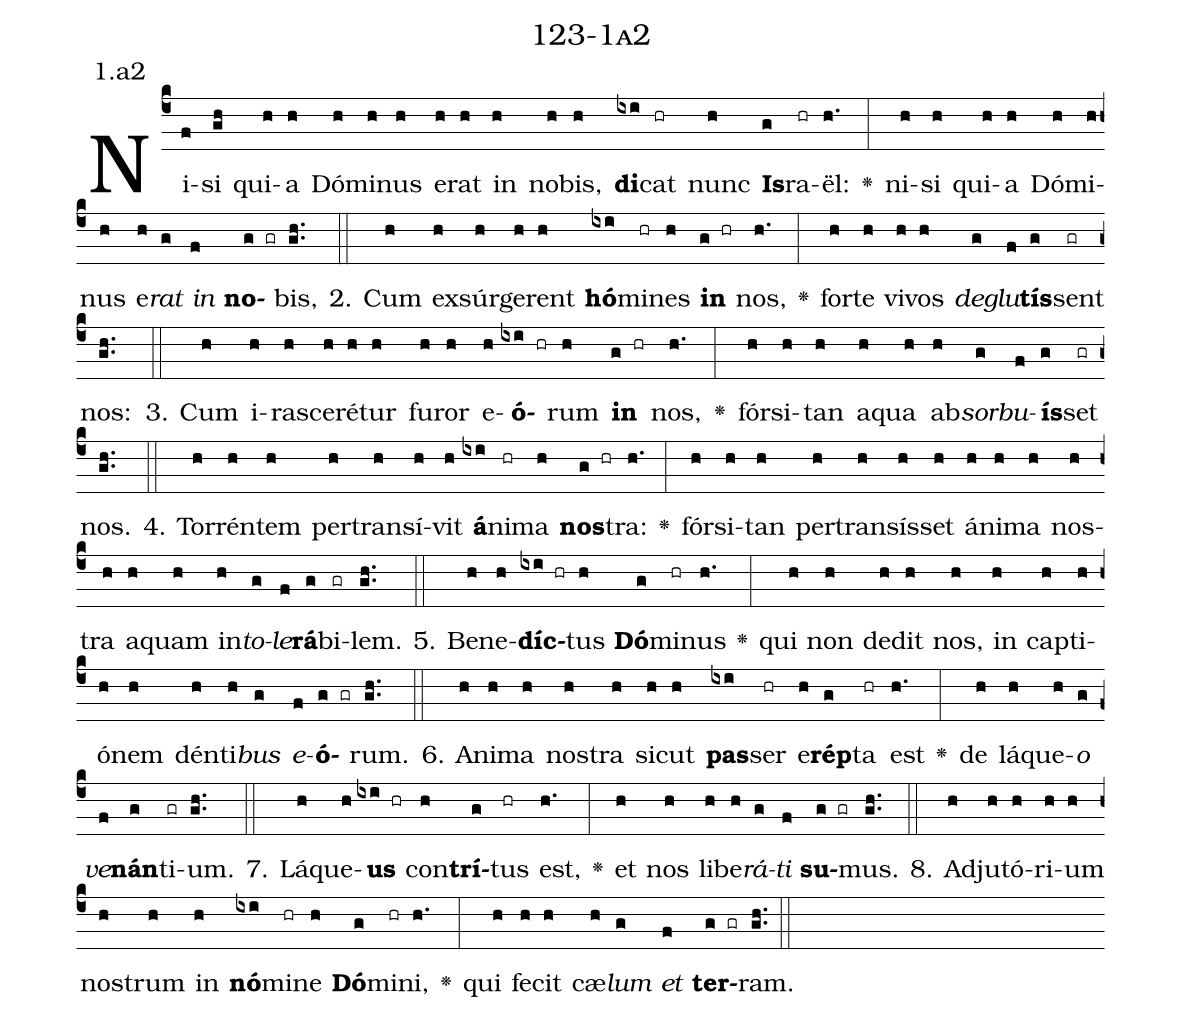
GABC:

name: 123-1a2;
annotation: 1.a2;
%%
(c4)Ni(f)si(gh) qui(h)a(h) Dó(h)mi(h)nus(h) e(h)rat(h) in(h) no(h)bis,(h) <b>di</b>(ixi)cat(hr) nunc(h) <b>Is</b>(g)ra(hr)ël:(h.) <v>\greheightstar</v>(:) ni(h)si(h) qui(h)a(h) Dó(h)mi(h)nus(h) e(h)<i>rat</i>(g) <i>in</i>(f) <b>no</b>(g gr)bis,(gh..) (::)
2. Cum(h) ex(h)súr(h)ge(h)rent(h) <b>hó</b>(ixi)mi(hr)nes(h) <b>in</b>(g hr) nos,(h.) <v>\greheightstar</v>(:) for(h)te(h) vi(h)vos(h) <i>de</i>(g)<i>glu</i>(f)<b>tís</b>(g)sent(gr) nos:(gh..) (::)
3. Cum(h) i(h)ra(h)sce(h)ré(h)tur(h) fu(h)ror(h) e(h)<b>ó</b>(ixi hr)rum(h) <b>in</b>(g hr) nos,(h.) <v>\greheightstar</v>(:) fór(h)si(h)tan(h) a(h)qua(h) ab(h)<i>sor</i>(g)<i>bu</i>(f)<b>ís</b>(g)set(gr) nos.(gh..) (::)
4. Tor(h)rén(h)tem(h) per(h)trans(h)í(h)vit(h) <b>á</b>(ixi)ni(hr)ma(h) <b>nos</b>(g hr)tra:(h.) <v>\greheightstar</v>(:) fór(h)si(h)tan(h) per(h)trans(h)ís(h)set(h) á(h)ni(h)ma(h) nos(h)tra(h) a(h)quam(h) in(h)<i>to</i>(g)<i>le</i>(f)<b>rá</b>(g)bi(gr)lem.(gh..) (::)
5. Be(h)ne(h)<b>díc</b>(ixi hr)tus(h) <b>Dó</b>(g)mi(hr)nus(h.) <v>\greheightstar</v>(:) qui(h) non(h) de(h)dit(h) nos,(h) in(h) cap(h)ti(h)ó(h)nem(h) dén(h)ti(h)<i>bus</i>(g) <i>e</i>(f)<b>ó</b>(g gr)rum.(gh..) (::)
6. A(h)ni(h)ma(h) nos(h)tra(h) sic(h)ut(h) <b>pas</b>(ixi)ser(hr) e(h)<b>rép</b>(g)ta(hr) est(h.) <v>\greheightstar</v>(:) de(h) lá(h)que(h)<i>o</i>(g) <i>ve</i>(f)<b>nán</b>(g)ti(gr)um.(gh..) (::)
7. Lá(h)que(h)<b>us</b>(ixi hr) con(h)<b>trí</b>(g)tus(hr) est,(h.) <v>\greheightstar</v>(:) et(h) nos(h) li(h)be(h)<i>rá</i>(g)<i>ti</i>(f) <b>su</b>(g gr)mus.(gh..) (::)
8. Ad(h)ju(h)tó(h)ri(h)um(h) nos(h)trum(h) in(h) <b>nó</b>(ixi)mi(hr)ne(h) <b>Dó</b>(g)mi(hr)ni,(h.) <v>\greheightstar</v>(:) qui(h) fe(h)cit(h) cæ(h)<i>lum</i>(g) <i>et</i>(f) <b>ter</b>(g gr)ram.(gh..) (::)
